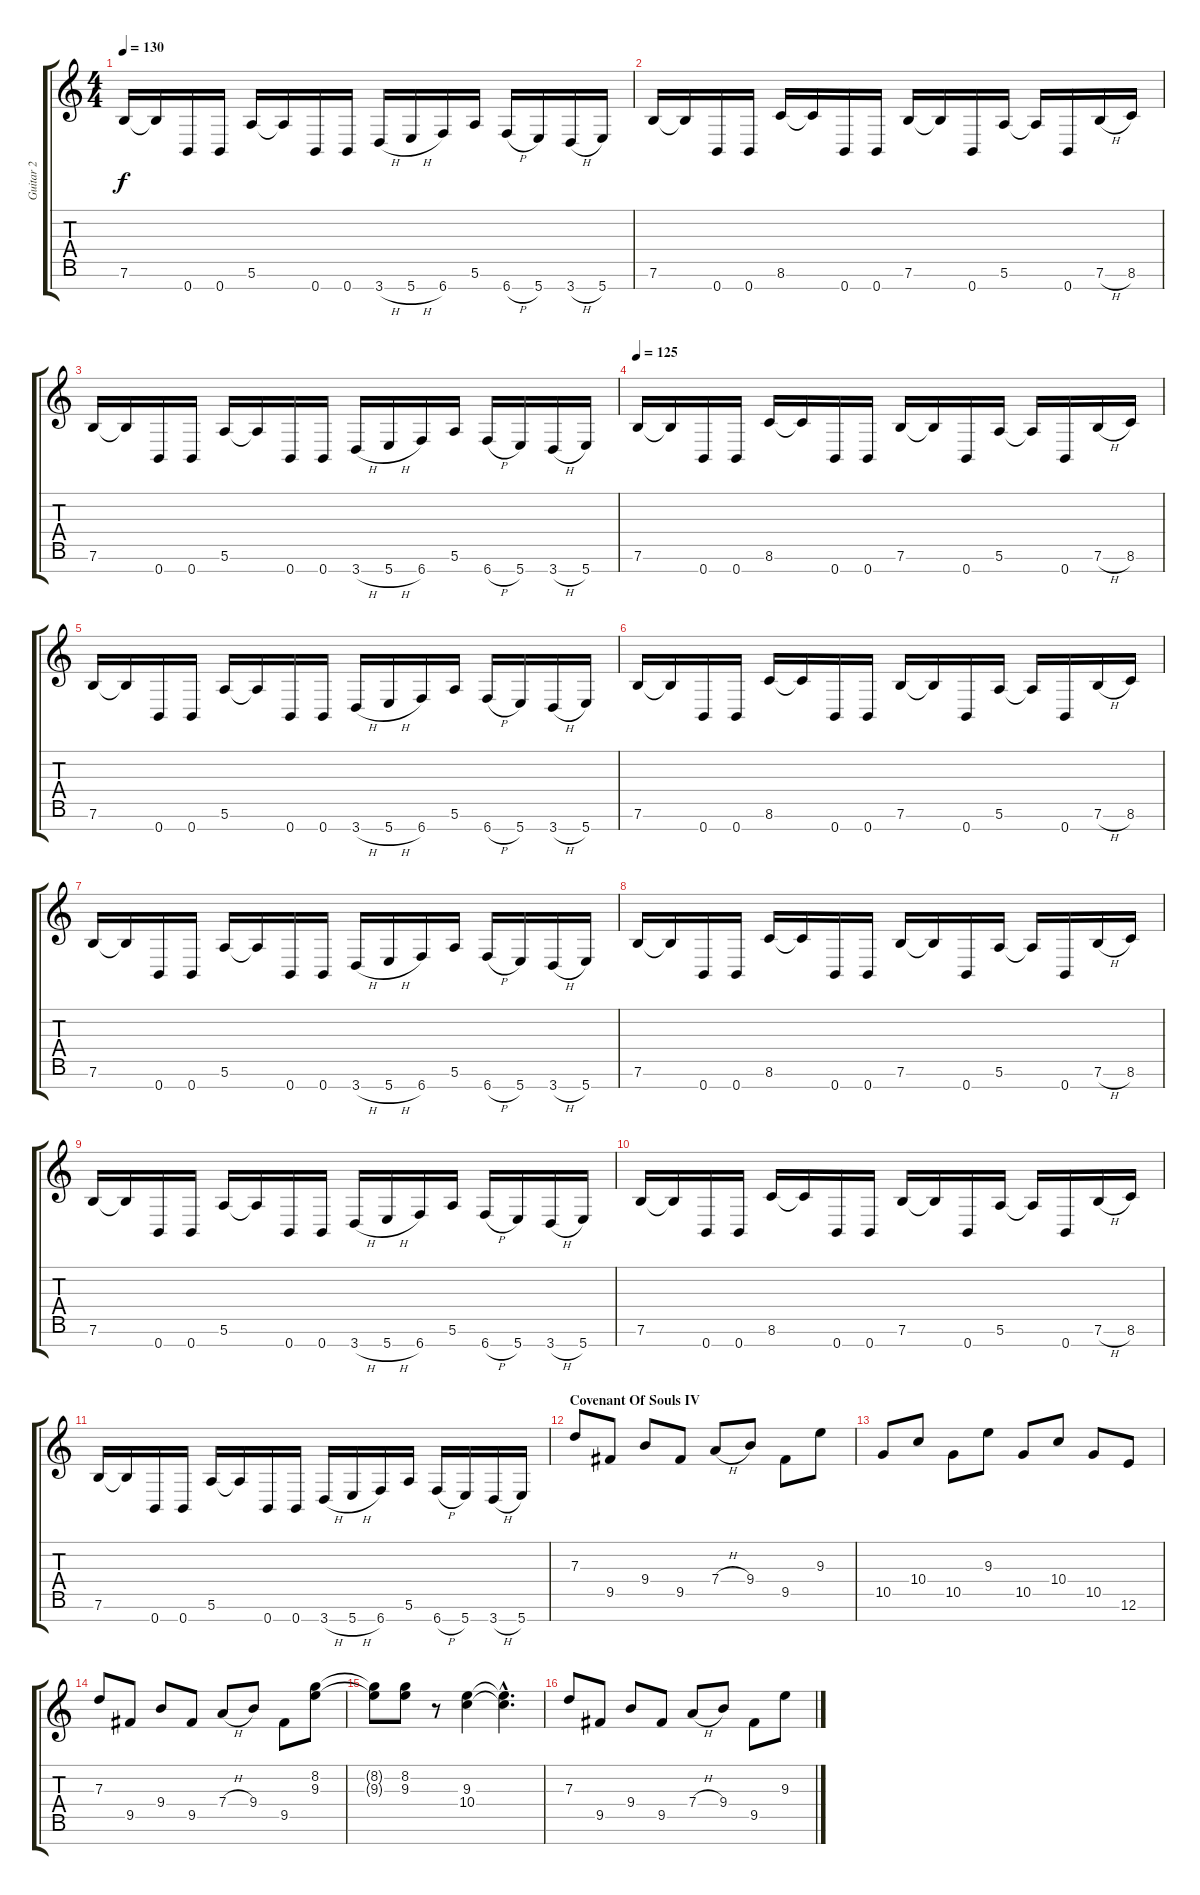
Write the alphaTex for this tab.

\track ("Guitar 2" "Guitar 2") {instrument distortionguitar}
\staff {score tabs}
\tuning (E4 B3 G3 D3 A2 E2 B1) {hide}
\ts (4 4)
\tempo 130
\clef g2
\ks c
7.6.16{dy f} 7.6{t}.16 0.7.16 0.7.16 5.6.16 5.6{t}.16 0.7.16 0.7.16 3.7{h}.16 5.7{h}.16 6.7.16 5.6.16 6.7{h}.16 5.7.16 3.7{h}.16 5.7.16 |
7.6.16 7.6{t}.16 0.7.16 0.7.16 8.6.16 8.6{t}.16 0.7.16 0.7.16 7.6.16 7.6{t}.16 0.7.16 5.6.16 5.6{t}.16 0.7.16 7.6{h}.16 8.6.16 |
7.6.16 7.6{t}.16 0.7.16 0.7.16 5.6.16 5.6{t}.16 0.7.16 0.7.16 3.7{h}.16 5.7{h}.16 6.7.16 5.6.16 6.7{h}.16 5.7.16 3.7{h}.16 5.7.16 |
\section ("" "")
\tempo 125
7.6.16 7.6{t}.16 0.7.16 0.7.16 8.6.16 8.6{t}.16 0.7.16 0.7.16 7.6.16 7.6{t}.16 0.7.16 5.6.16 5.6{t}.16 0.7.16 7.6{h}.16 8.6.16 |
7.6.16 7.6{t}.16 0.7.16 0.7.16 5.6.16 5.6{t}.16 0.7.16 0.7.16 3.7{h}.16 5.7{h}.16 6.7.16 5.6.16 6.7{h}.16 5.7.16 3.7{h}.16 5.7.16 |
7.6.16 7.6{t}.16 0.7.16 0.7.16 8.6.16 8.6{t}.16 0.7.16 0.7.16 7.6.16 7.6{t}.16 0.7.16 5.6.16 5.6{t}.16 0.7.16 7.6{h}.16 8.6.16 |
7.6.16 7.6{t}.16 0.7.16 0.7.16 5.6.16 5.6{t}.16 0.7.16 0.7.16 3.7{h}.16 5.7{h}.16 6.7.16 5.6.16 6.7{h}.16 5.7.16 3.7{h}.16 5.7.16 |
7.6.16 7.6{t}.16 0.7.16 0.7.16 8.6.16 8.6{t}.16 0.7.16 0.7.16 7.6.16 7.6{t}.16 0.7.16 5.6.16 5.6{t}.16 0.7.16 7.6{h}.16 8.6.16 |
7.6.16 7.6{t}.16 0.7.16 0.7.16 5.6.16 5.6{t}.16 0.7.16 0.7.16 3.7{h}.16 5.7{h}.16 6.7.16 5.6.16 6.7{h}.16 5.7.16 3.7{h}.16 5.7.16 |
7.6.16 7.6{t}.16 0.7.16 0.7.16 8.6.16 8.6{t}.16 0.7.16 0.7.16 7.6.16 7.6{t}.16 0.7.16 5.6.16 5.6{t}.16 0.7.16 7.6{h}.16 8.6.16 |
7.6.16 7.6{t}.16 0.7.16 0.7.16 5.6.16 5.6{t}.16 0.7.16 0.7.16 3.7{h}.16 5.7{h}.16 6.7.16 5.6.16 6.7{h}.16 5.7.16 3.7{h}.16 5.7.16 |
\section ("" "Covenant Of Souls IV")
7.3.8 9.5.8 9.4.8 9.5.8 7.4{h}.8 9.4.8 9.5.8 9.3.8 |
10.5.8 10.4.8 10.5.8 9.3.8 10.5.8 10.4.8 10.5.8 12.6.8 |
7.3.8 9.5.8 9.4.8 9.5.8 7.4{h}.8 9.4.8 9.5.8 (8.2 9.3).8 |
(8.2{t} 9.3{t}).8 (8.2 9.3).8 r.8 (9.3 10.4).4 (9.3{hac t} 10.4{hac t}).4{d} |
7.3.8 9.5.8 9.4.8 9.5.8 7.4{h}.8 9.4.8 9.5.8 9.3.8
